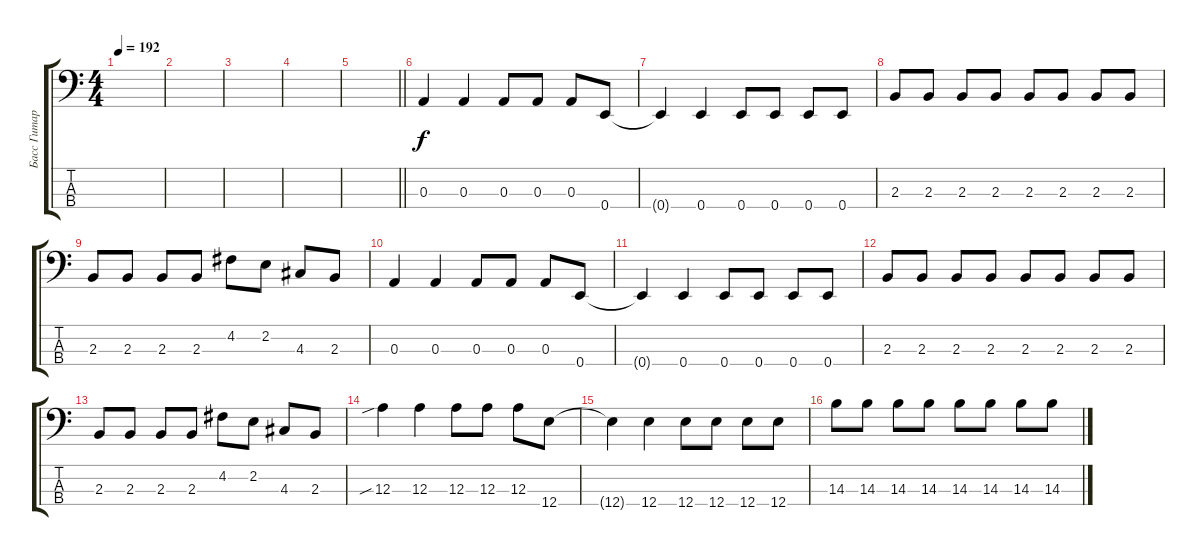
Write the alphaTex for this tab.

\track ("Басс Гитара (Cone)" "Басс Гитар") {instrument electricbasspick}
\staff {score tabs}
\tuning (G2 D2 A1 E1) {hide}
\ts (4 4)
\tempo 192
\clef f4
\ks c
|
|
|
|
\barLineRight lightlight
|
0.3.4 0.3.4 0.3.8 0.3.8 0.3.8 0.4.8 |
0.4{t}.4 0.4.4 0.4.8 0.4.8 0.4.8 0.4.8 |
2.3.8 2.3.8 2.3.8 2.3.8 2.3.8 2.3.8 2.3.8 2.3.8 |
2.3.8 2.3.8 2.3.8 2.3.8 4.2.8 2.2.8 4.3.8 2.3.8 |
0.3.4 0.3.4 0.3.8 0.3.8 0.3.8 0.4.8 |
0.4{t}.4 0.4.4 0.4.8 0.4.8 0.4.8 0.4.8 |
2.3.8 2.3.8 2.3.8 2.3.8 2.3.8 2.3.8 2.3.8 2.3.8 |
2.3.8 2.3.8 2.3.8 2.3.8 4.2.8 2.2.8 4.3.8 2.3.8 |
12.3{sib}.4 12.3.4 12.3.8 12.3.8 12.3.8 12.4.8 |
12.4{t}.4 12.4.4 12.4.8 12.4.8 12.4.8 12.4.8 |
14.3.8 14.3.8 14.3.8 14.3.8 14.3.8 14.3.8 14.3.8 14.3.8
